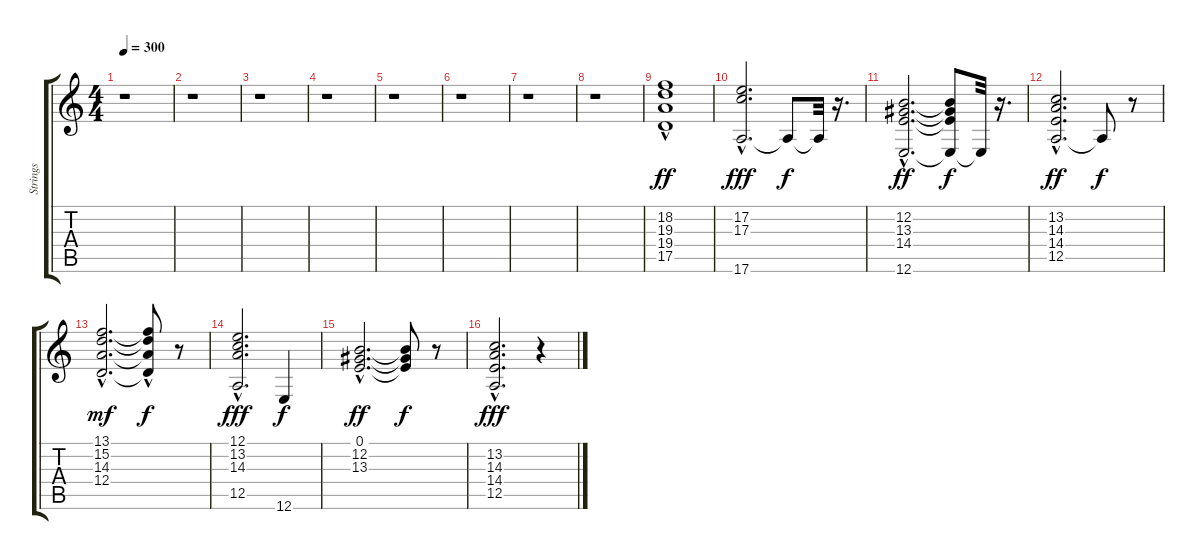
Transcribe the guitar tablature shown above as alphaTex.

\track ("Strings" "Strings") {instrument stringensemble2}
\staff {score tabs}
\tuning (E4 B3 G3 D3 A2 E2) {hide}
\ts (4 4)
\tempo 300
\clef g2
\ks c
r.1{dy fff} |
r.1 |
r.1 |
r.1 |
r.1 |
r.1 |
r.1 |
r.1 |
(18.2{hac} 19.3{hac} 19.4 17.5{hac}).1{dy ff} |
(17.2 17.3{hac} 17.6{hac}).2{d dy fff} 17.6{t}.8{dy f} 17.6{t}.32 r.16{d} |
(12.2{hac} 13.3{hac} 14.4{hac} 12.6{hac}).2{d dy ff} (12.2{t} 13.3{t} 14.4{t} 12.6{t}).8{dy f} 12.6{t}.32 r.16{d} |
(13.2{hac} 14.3{hac} 14.4 12.5{hac}).2{d dy ff} 12.5{t}.8{dy f} r.8 |
(13.1{hac} 15.2{hac} 14.3{hac} 12.4{hac}).2{d dy mf} (13.1{t} 15.2{t} 14.3{hac t} 12.4{t}).8{dy f} r.8 |
(12.1 13.2{hac} 14.3{hac} 12.5{hac}).2{d dy fff} 12.6.4{dy f} |
(0.1{hac} 12.2{hac} 13.3{hac}).2{d dy ff} (0.1{t} 12.2{t} 13.3{t}).8{dy f} r.8 |
(13.2{hac} 14.3 14.4 12.5).2{d dy fff} r.4
